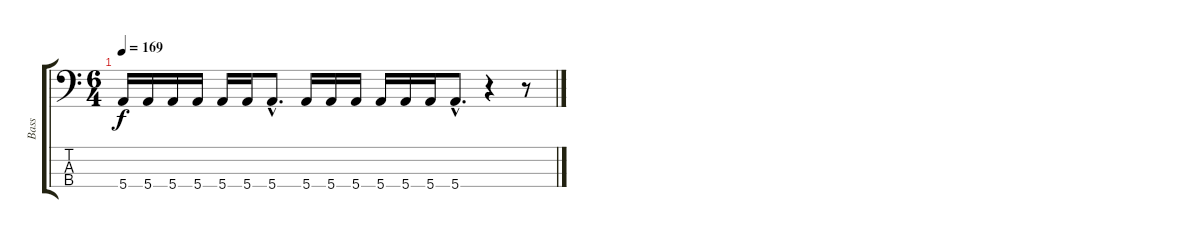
\track ("Bass" "Bass") {instrument electricbasspick}
\staff {score tabs}
\tuning (G2 D2 A1 E1) {hide}
\ts (6 4)
\tempo 169
\clef f4
\ks c
5.4.16{dy f} 5.4.16 5.4.16 5.4.16 5.4.16 5.4.16 5.4{hac}.8{d} 5.4.16 5.4.16 5.4.16 5.4.16 5.4.16 5.4.16 5.4{hac}.8{d} r.4 r.8
